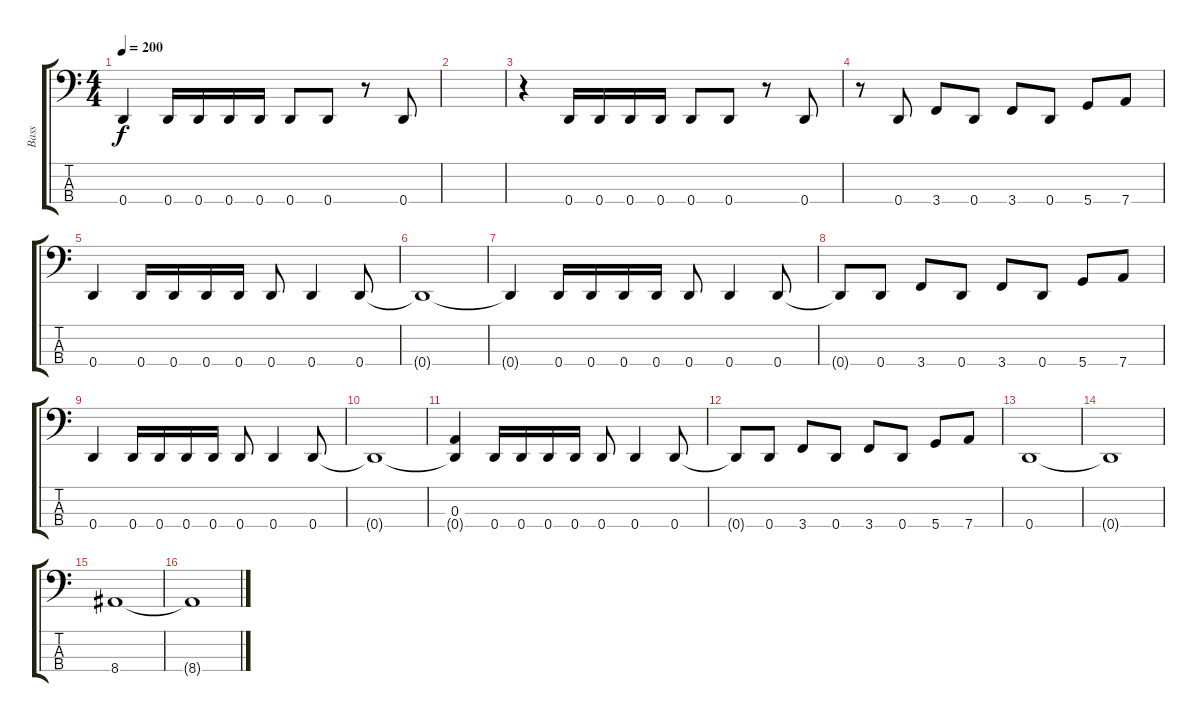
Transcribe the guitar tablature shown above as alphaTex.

\track ("Bass" "Bass") {instrument electricbasspick}
\staff {score tabs}
\tuning (G2 D2 A1 D1) {hide}
\ts (4 4)
\tempo 200
\clef f4
\ks c
0.4.4{dy f} 0.4.16 0.4.16 0.4.16 0.4.16 0.4.8 0.4.8 r.8 0.4.8 |
|
r.4 0.4.16 0.4.16 0.4.16 0.4.16 0.4.8 0.4.8 r.8 0.4.8 |
r.8 0.4.8 3.4.8 0.4.8 3.4.8 0.4.8 5.4.8 7.4.8 |
0.4.4 0.4.16 0.4.16 0.4.16 0.4.16 0.4.8 0.4.4 0.4.8 |
0.4{t}.1 |
0.4{t}.4 0.4.16 0.4.16 0.4.16 0.4.16 0.4.8 0.4.4 0.4.8 |
0.4{t}.8 0.4.8 3.4.8 0.4.8 3.4.8 0.4.8 5.4.8 7.4.8 |
0.4.4 0.4.16 0.4.16 0.4.16 0.4.16 0.4.8 0.4.4 0.4.8 |
0.4{t}.1 |
(0.3 0.4{t}).4 0.4.16 0.4.16 0.4.16 0.4.16 0.4.8 0.4.4 0.4.8 |
0.4{t}.8 0.4.8 3.4.8 0.4.8 3.4.8 0.4.8 5.4.8 7.4.8 |
0.4.1 |
0.4{t}.1 |
8.4.1 |
8.4{t}.1
